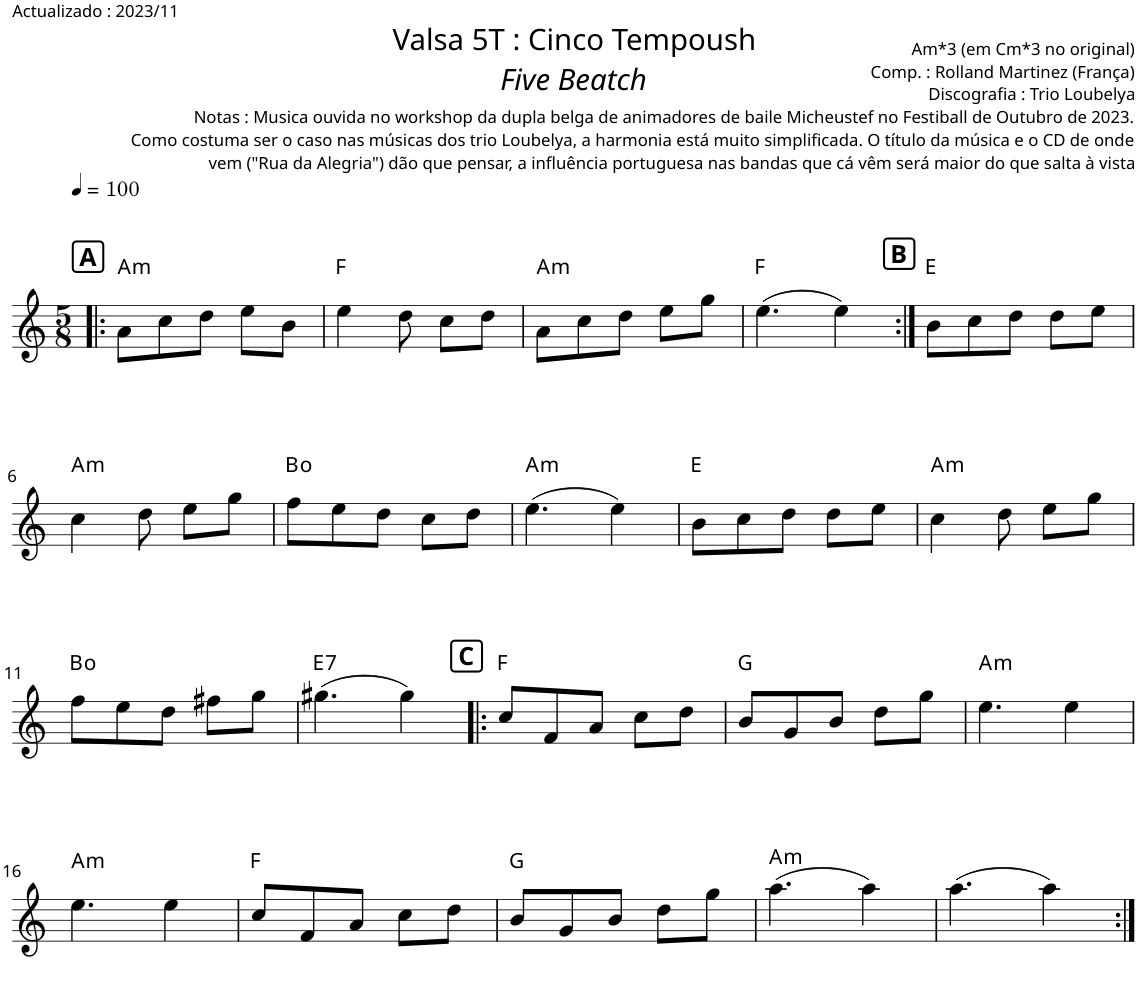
**kern	**harte
*part1	*part1
*staff1	*
*I"Piano	*
*I'Pno.	*
*clefG2	*
*k[]	*
*M5/8	*
*MM100	*
!!LO:REH:place=s1:a:B:cj:fs=12:t=A
=1!|:	=1!|:
!	!LO:H:kt=m
8a\L	A:min
8cc\	.
8dd\J	.
8ee\L	.
8b\J	.
=2	=2
4ee\	F:maj
8dd\	.
8cc\L	.
8dd\J	.
=3	=3
!	!LO:H:kt=m
8a\L	A:min
8cc\	.
8dd\J	.
8ee\L	.
8gg\J	.
=4	=4
(4.ee\	F:maj
4ee\)	.
!!LO:REH:place=s1:a:B:cj:fs=12:t=B
=5:|!	=5:|!
8b\L	E:maj
8cc\	.
8dd\J	.
8dd\L	.
8ee\J	.
!!LO:LB:g=z
=6	=6
!	!LO:H:kt=m
4cc\	A:min
8dd\	.
8ee\L	.
8gg\J	.
=7	=7
8ff\L	B:dim
8ee\	.
8dd\J	.
8cc\L	.
8dd\J	.
=8	=8
!	!LO:H:kt=m
(4.ee\	A:min
4ee\)	.
=9	=9
8b\L	E:maj
8cc\	.
8dd\J	.
8dd\L	.
8ee\J	.
=10	=10
!	!LO:H:kt=m
4cc\	A:min
8dd\	.
8ee\L	.
8gg\J	.
!!LO:LB:g=z
=11	=11
8ff\L	B:dim
8ee\	.
8dd\J	.
8ff#X\L	.
8gg\J	.
=12	=12
!	!LO:H:kt=7
(4.gg#X\	E:7
4gg#\)	.
!!LO:REH:place=s1:a:B:cj:fs=12:t=C
=13!|:	=13!|:
8cc/L	F:maj
8f/	.
8a/J	.
8cc\L	.
8dd\J	.
=14	=14
8b/L	G:maj
8g/	.
8b/J	.
8dd\L	.
8gg\J	.
=15	=15
!	!LO:H:kt=m
4.ee\	A:min
4ee\	.
!!LO:LB:g=z
=16	=16
!	!LO:H:kt=m
4.ee\	A:min
4ee\	.
=17	=17
8cc/L	F:maj
8f/	.
8a/J	.
8cc\L	.
8dd\J	.
=18	=18
8b/L	G:maj
8g/	.
8b/J	.
8dd\L	.
8gg\J	.
=19	=19
!	!LO:H:kt=m
(4.aa\	A:min
4aa\)	.
=20	=20
(4.aa\	.
4aa\)	.
=:|!	=:|!
*-	*-
